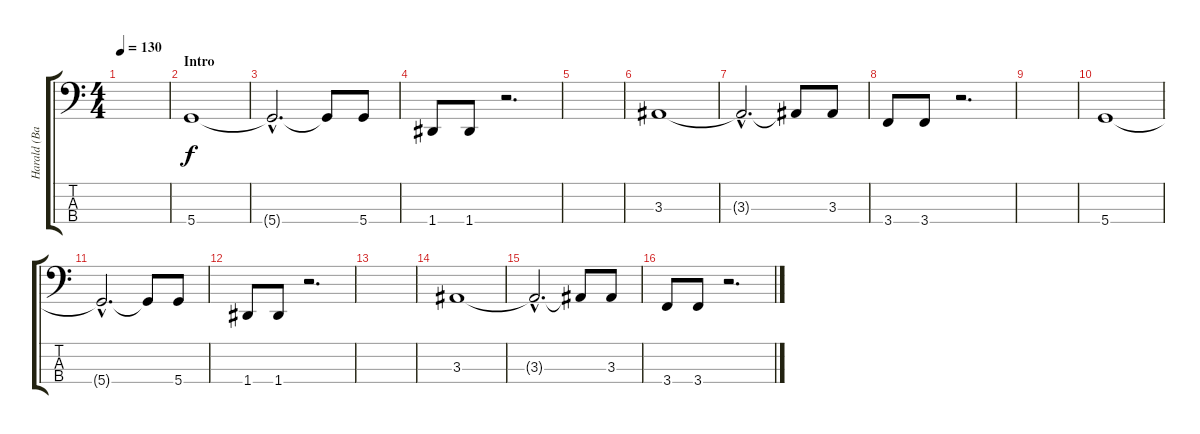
\track ("Harald (Bass)" "Harald (Ba") {instrument electricbasspick}
\staff {score tabs}
\tuning (F2 C2 G1 D1) {hide}
\ts (4 4)
\tempo 130
\clef f4
\ks c
|
\section ("" "Intro")
5.4.1 |
5.4{hac t}.2{d} 5.4{t}.8 5.4.8 |
1.4.8 1.4.8 r.2{d} |
|
3.3.1 |
3.3{hac t}.2{d} 3.3{t}.8 3.3.8 |
3.4.8 3.4.8 r.2{d} |
|
\section ("" "")
5.4.1 |
5.4{hac t}.2{d} 5.4{t}.8 5.4.8 |
1.4.8 1.4.8 r.2{d} |
|
3.3.1 |
3.3{hac t}.2{d} 3.3{t}.8 3.3.8 |
3.4.8 3.4.8 r.2{d}
